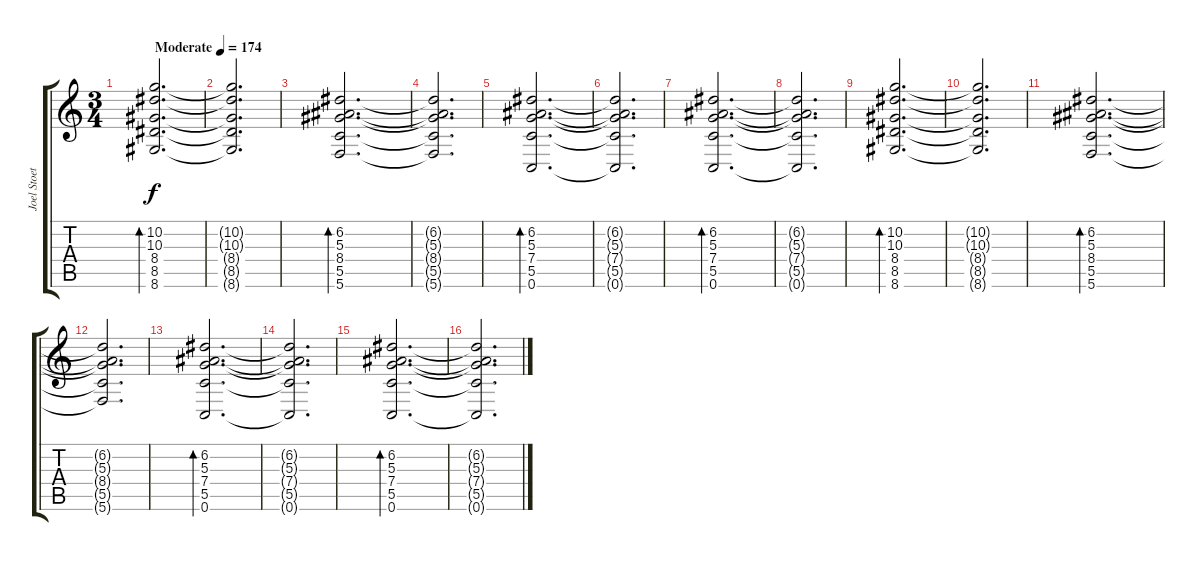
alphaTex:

\track ("Joel Stoetzel" "Joel Stoet") {instrument distortionguitar}
\staff {score tabs}
\tuning (D4 A3 F3 C3 G2 C2) {hide}
\ts (3 4)
\tempo (174 "Moderate")
\clef g2
\ks c
(10.2 10.3 8.4 8.5 8.6).2{d bd 480 dy f instrument electricguitarclean} |
(10.2{t} 10.3{t} 8.4{t} 8.5{t} 8.6{t}).2{d} |
(6.2 5.3 8.4 5.5 5.6).2{d bd 480} |
(6.2{t} 5.3{t} 8.4{t} 5.5{t} 5.6{t}).2{d} |
(6.2 5.3 7.4 5.5 0.6).2{d bd 480} |
(6.2{t} 5.3{t} 7.4{t} 5.5{t} 0.6{t}).2{d} |
(6.2 5.3 7.4 5.5 0.6).2{d bd 480} |
(6.2{t} 5.3{t} 7.4{t} 5.5{t} 0.6{t}).2{d} |
(10.2 10.3 8.4 8.5 8.6).2{d bd 480} |
(10.2{t} 10.3{t} 8.4{t} 8.5{t} 8.6{t}).2{d} |
(6.2 5.3 8.4 5.5 5.6).2{d bd 480} |
(6.2{t} 5.3{t} 8.4{t} 5.5{t} 5.6{t}).2{d} |
(6.2 5.3 7.4 5.5 0.6).2{d bd 480} |
(6.2{t} 5.3{t} 7.4{t} 5.5{t} 0.6{t}).2{d} |
(6.2 5.3 7.4 5.5 0.6).2{d bd 480} |
(6.2{t} 5.3{t} 7.4{t} 5.5{t} 0.6{t}).2{d}
